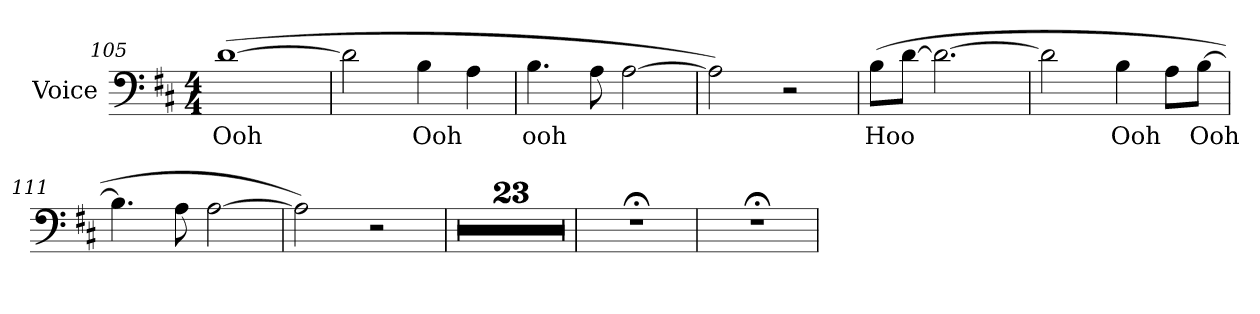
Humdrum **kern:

**kern	**text
*part1	*part1
*staff1	*staff1
*I"Voice	*
*I'Voice	*
*clefF4	*
*k[f#c#]	*
*D:	*
*M4/4	*
=105	=105
!	!LO:LY:b:color=#000000
([1di	Ooh
=106	=106
2di\]	.
!	!LO:LY:b:color=#000000
4Bi\	Ooh
4Ai\	.
=107	=107
!	!LO:LY:b:color=#000000
4.Bi\	ooh
8Ai\	.
[2Ai\	.
=108	=108
2Ai\])	.
2r	.
=109	=109
!	!LO:LY:b:color=#000000
(8Bi\L	Hoo
[8di\J	.
2.di\_	.
=110	=110
2di\]	.
!	!LO:LY:b:color=#000000
4Bi\	Ooh
8Ai\L	.
!	!LO:LY:b:color=#000000
[8Bi\J	Ooh
!!LO:LB:g=z
=111	=111
4.Bi\]	.
8Ai\	.
[2Ai\	.
=112	=112
2Ai\])	.
2r	.
=113	=113
1r	.
=114	=114
1r	.
=115	=115
1r	.
=116	=116
1r	.
=117	=117
1r	.
=118	=118
1r	.
=119	=119
1r	.
!!LO:LB:g=z
=120	=120
1r	.
=121	=121
1r	.
=122	=122
1r	.
=123	=123
1r	.
=124	=124
1r	.
=125	=125
1r	.
=126	=126
1r	.
=127	=127
1r	.
!!LO:LB:g=z
=128	=128
1r	.
=129	=129
1r	.
=130	=130
1r	.
=131	=131
1r	.
=132	=132
1r	.
=133	=133
1r	.
=134	=134
1r	.
=135	=135
1r	.
=135X1	=135X1
1r;<	.
=135X2	=135X2
1r;<	.
=	=
*-	*-
